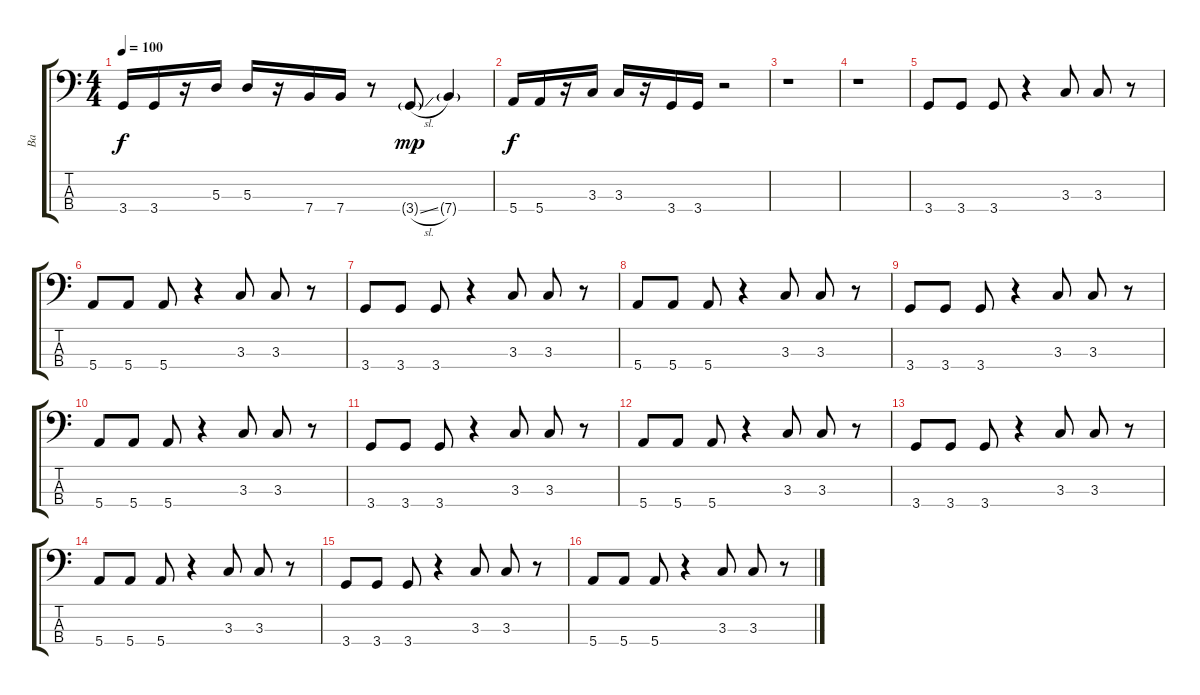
\track ("Ba" "Ba") {instrument electricbassfinger}
\staff {score tabs}
\tuning (G2 D2 A1 E1) {hide}
\ts (4 4)
\tempo 100
\clef f4
\ks c
3.4.16{dy f} 3.4.16 r.16 5.3.16 5.3.16 r.16 7.4.16 7.4.16 r.8 3.4{sl g}.8{dy mp} 7.4{g}.4 |
5.4.16{dy f} 5.4.16 r.16 3.3.16 3.3.16 r.16 3.4.16 3.4.16 r.2 |
r.1 |
r.1 |
3.4.8 3.4.8 3.4.8 r.4 3.3.8 3.3.8 r.8 |
5.4.8 5.4.8 5.4.8 r.4 3.3.8 3.3.8 r.8 |
3.4.8 3.4.8 3.4.8 r.4 3.3.8 3.3.8 r.8 |
5.4.8 5.4.8 5.4.8 r.4 3.3.8 3.3.8 r.8 |
3.4.8 3.4.8 3.4.8 r.4 3.3.8 3.3.8 r.8 |
5.4.8 5.4.8 5.4.8 r.4 3.3.8 3.3.8 r.8 |
3.4.8 3.4.8 3.4.8 r.4 3.3.8 3.3.8 r.8 |
5.4.8 5.4.8 5.4.8 r.4 3.3.8 3.3.8 r.8 |
3.4.8 3.4.8 3.4.8 r.4 3.3.8 3.3.8 r.8 |
5.4.8 5.4.8 5.4.8 r.4 3.3.8 3.3.8 r.8 |
3.4.8 3.4.8 3.4.8 r.4 3.3.8 3.3.8 r.8 |
5.4.8 5.4.8 5.4.8 r.4 3.3.8 3.3.8 r.8
